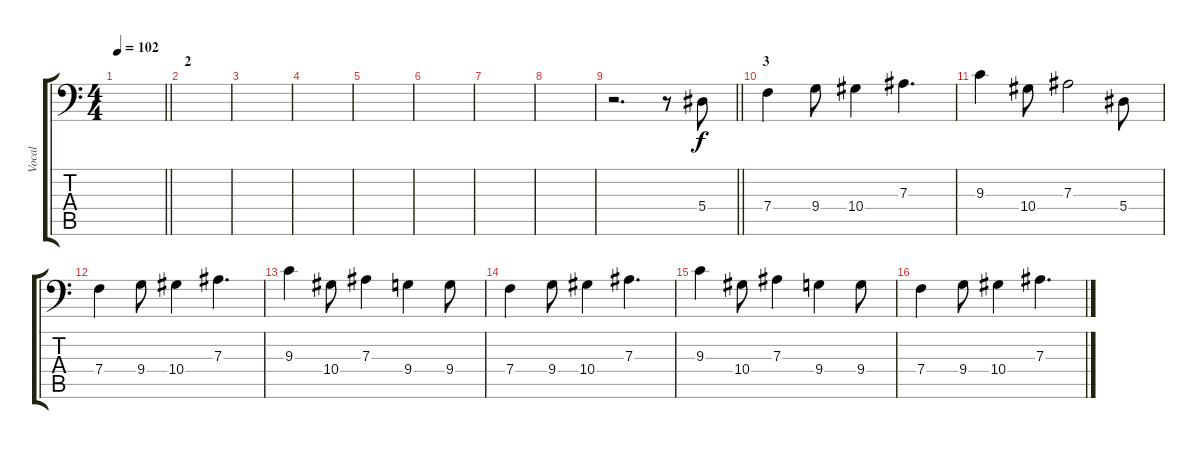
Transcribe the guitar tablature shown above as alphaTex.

\track ("Vocal" "Vocal") {instrument drawbarorgan}
\staff {score tabs}
\tuning (C4 G3 Eb3 Bb2 F2 Bb1) {hide}
\ts (4 4)
\tempo 102
\clef f4
\barLineRight lightlight
\ks c
|
\section ("" "2")
|
|
|
|
|
|
|
\barLineRight lightlight
r.2{d} r.8 5.4.8 |
\section ("" "3")
7.4.4 9.4.8 10.4.4 7.3.4{d} |
9.3.4 10.4.8 7.3.2 5.4.8 |
7.4.4 9.4.8 10.4.4 7.3.4{d} |
9.3.4 10.4.8 7.3.4 9.4.4 9.4.8 |
7.4.4 9.4.8 10.4.4 7.3.4{d} |
9.3.4 10.4.8 7.3.4 9.4.4 9.4.8 |
7.4.4 9.4.8 10.4.4 7.3.4{d}
